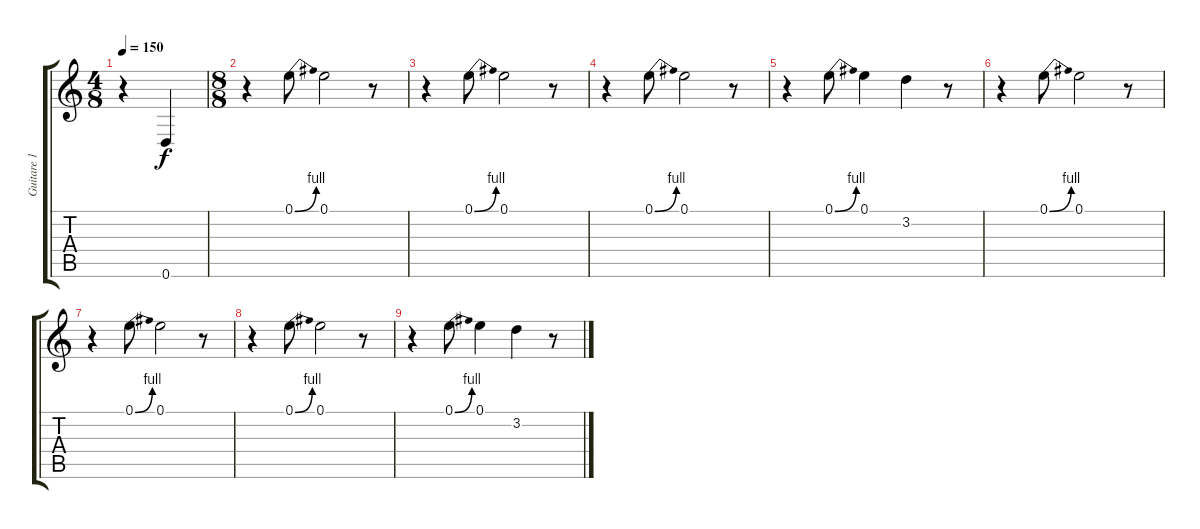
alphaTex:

\track ("Guitare 1" "Guitare 1") {instrument overdrivenguitar}
\staff {score tabs}
\tuning (E4 B3 G3 D3 A2 D2) {hide}
\ts (4 8)
\tempo 150
\clef g2
\ks c
r.4{dy f instrument overdrivenguitar} 0.6.4 |
\ts (8 8)
r.4 0.1{be (bend 0 0 60 4)}.8 0.1.2 r.8 |
r.4 0.1{be (bend 0 0 60 4)}.8 0.1.2 r.8 |
r.4 0.1{be (bend 0 0 60 4)}.8 0.1.2 r.8 |
r.4 0.1{be (bend 0 0 60 4)}.8 0.1.4 3.2.4 r.8 |
r.4 0.1{be (bend 0 0 60 4)}.8 0.1.2 r.8 |
r.4 0.1{be (bend 0 0 60 4)}.8 0.1.2 r.8 |
r.4 0.1{be (bend 0 0 60 4)}.8 0.1.2 r.8 |
r.4 0.1{be (bend 0 0 60 4)}.8 0.1.4 3.2.4 r.8
